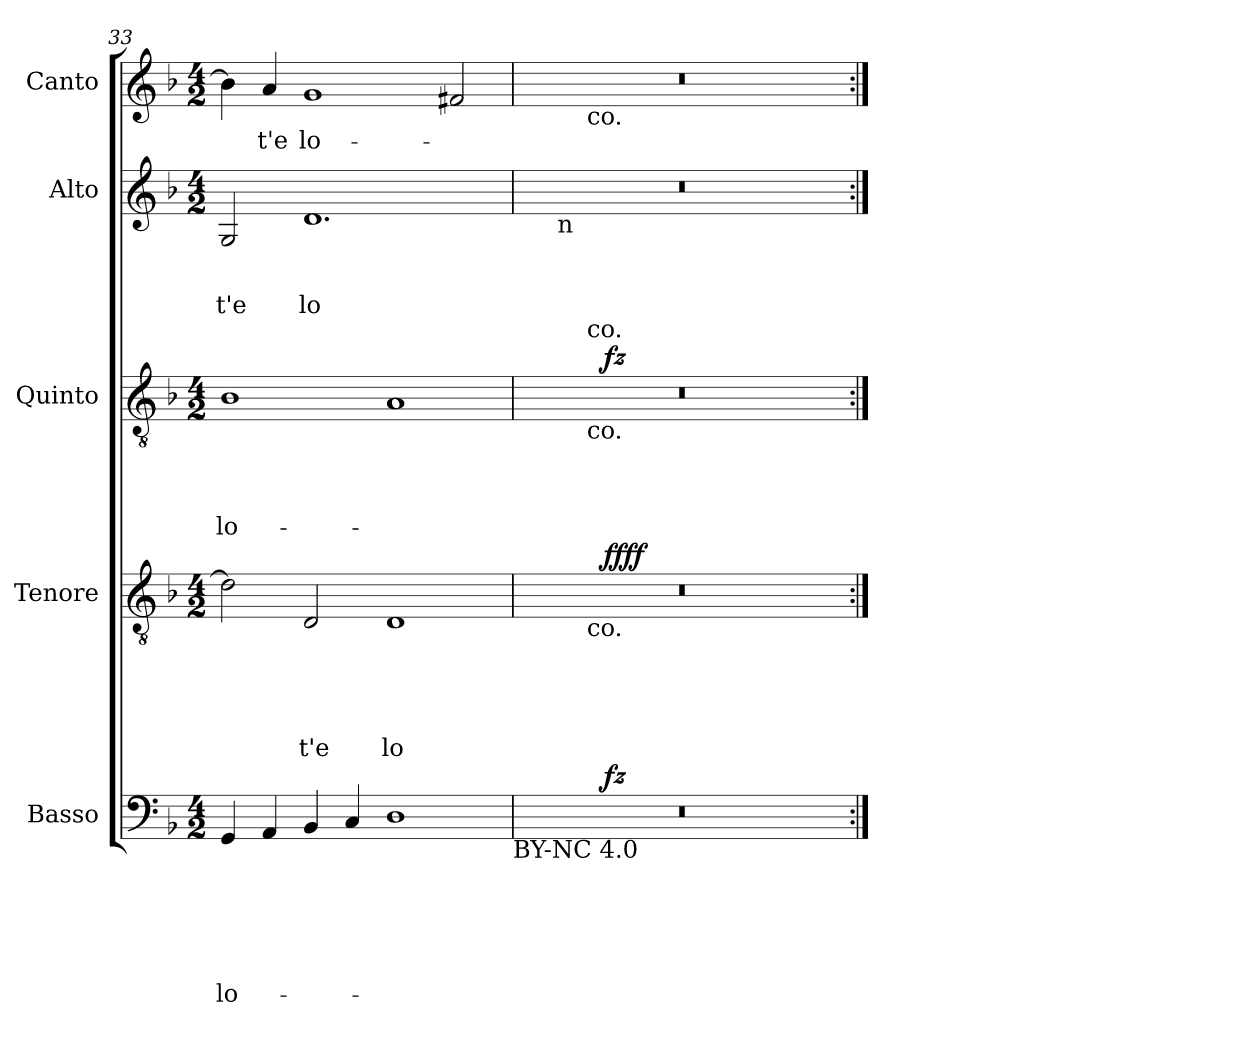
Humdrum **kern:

**kern	**text	**text	**text	**text	**text	**text	**dynam	**kern	**text	**text	**text	**text	**text	**dynam	**kern	**text	**text	**text	**text	**dynam	**kern	**text	**text	**text	**kern	**text	**dynam
*part5	*part5	*part5	*part5	*part5	*part5	*part5	*part5	*part4	*part4	*part4	*part4	*part4	*part4	*part4	*part3	*part3	*part3	*part3	*part3	*part3	*part2	*part2	*part2	*part2	*part1	*part1	*part1
*staff5	*staff5	*staff5	*staff5	*staff5	*staff5	*staff5	*staff5	*staff4	*staff4	*staff4	*staff4	*staff4	*staff4	*staff4	*staff3	*staff3	*staff3	*staff3	*staff3	*staff3	*staff2	*staff2	*staff2	*staff2	*staff1	*staff1	*staff1
*I"Basso	*	*	*	*	*	*	*	*I"Tenore	*	*	*	*	*	*	*I"Quinto	*	*	*	*	*	*I"Alto	*	*	*	*I"Canto	*	*
*clefF4	*	*	*	*	*	*	*	*clefGv2	*	*	*	*	*	*	*clefGv2	*	*	*	*	*	*clefG2	*	*	*	*clefG2	*	*
*ITrd-3c-5	*	*	*	*	*	*	*	*	*	*	*	*	*	*	*ITrd-3c-5	*	*	*	*	*	*ITrd-3c-5	*	*	*	*ITrd-3c-5	*	*
*k[b-e-]	*	*	*	*	*	*	*	*k[b-]	*	*	*	*	*	*	*k[b-e-]	*	*	*	*	*	*k[b-e-]	*	*	*	*k[b-e-]	*	*
*B-:	*	*	*	*	*	*	*	*F:	*	*	*	*	*	*	*B-:	*	*	*	*	*	*B-:	*	*	*	*B-:	*	*
*M4/2	*	*	*	*	*	*	*	*M4/2	*	*	*	*	*	*	*M4/2	*	*	*	*	*	*M4/2	*	*	*	*M4/2	*	*
=33	=33	=33	=33	=33	=33	=33	=33	=33	=33	=33	=33	=33	=33	=33	=33	=33	=33	=33	=33	=33	=33	=33	=33	=33	=33	=33	=33
!	!	!	!	!	!	!LO:LY:b	!	!	!	!	!	!	!	!	!	!	!	!	!LO:LY:b	!	!	!	!	!LO:LY:b	!	!	!
4C/	.	.	.	.	.	lo-	.	2d\]	.	.	.	.	.	.	1e-	.	.	.	lo-	.	2c/	.	.	t'e	4ee-\]	.	.
!	!	!	!	!	!	!	!	!	!	!	!	!	!	!	!	!	!	!	!	!	!	!	!	!	!	!LO:LY:b	!
4D/	.	.	.	.	.	.	.	.	.	.	.	.	.	.	.	.	.	.	.	.	.	.	.	.	4dd/	-t'e	.
!	!	!	!	!	!	!	!	!	!	!	!	!	!LO:LY:b	!	!	!	!	!	!	!	!	!	!	!LO:LY:b	!	!LO:LY:b	!
4E-/	.	.	.	.	.	.	.	2D/	.	.	.	.	-t'e	.	.	.	.	.	.	.	1.g	.	.	lo	1cc	lo-	.
4F/	.	.	.	.	.	.	.	.	.	.	.	.	.	.	.	.	.	.	.	.	.	.	.	.	.	.	.
!	!	!	!	!	!	!	!	!	!	!	!	!	!LO:LY:b	!	!	!	!	!	!	!	!	!	!	!	!	!	!
1G	.	.	.	.	.	.	.	1D	.	.	.	.	lo-	.	1d	.	.	.	.	.	.	.	.	.	.	.	.
.	.	.	.	.	.	.	.	.	.	.	.	.	.	.	.	.	.	.	.	.	.	.	.	.	2b/	.	.
!LO:TX:b:t=BY-NC 4.0	!	!	!	!	!	!	!	!	!	!	!	!	!	!	!	!	!	!	!	!	!	!	!	!	!	!	!
=34	=34	=34	=34	=34	=34	=34	=34	=34	=34	=34	=34	=34	=34	=34	=34	=34	=34	=34	=34	=34	=34	=34	=34	=34	=34	=34	=34
*^	*	*	*	*	*	*	*	*^	*	*	*	*	*	*	*^	*	*	*	*	*	*^	*	*	*	*^	*	*
*	*	*	*	*	*	*	*	*	*	*^	*	*	*	*	*	*	*	*^	*	*	*	*	*	*	*	*	*	*	*	*^	*	*
0r	4.ryy	.	.	.	.	.	.	.	0r	4.ryy	4ryy	.	.	.	.	.	.	0r	4.ryy	4ryy	.	.	.	.	.	0r	8..ryy	.	.	.	0r	4.ryy	4ryy	.	.
!	!	!	!	!	!	!	!	!	!	!	!	!	!	!	!	!	!	!	!	!	!	!	!	!	!	!	!LO:TX:b:t=n	!	!	!	!	!	!	!	!
.	.	.	.	.	.	.	.	.	.	.	.	.	.	.	.	.	.	.	.	.	.	.	.	.	.	.	1ryy	.	.	.	.	.	.	.	.
.	.	.	.	.	.	.	.	.	.	.	16ryy	.	.	.	.	.	.	.	.	16ryy	.	.	.	.	.	.	.	.	.	.	.	.	16ryy	.	.
!	!	!	!	!	!	!	!	!	!	!	!	!	!	!	!	!	!	!	!	!	!	!	!	!	!	!	!	!	!	!	!	!	!LO:TX:b:t=co.	!	!
!	!	!	!	!	!	!	!	!	!	!	!	!	!	!	!	!	!	!	!	!LO:TX:b:t=co.	!	!	!	!	!	!	!	!	!	!	!	!	!	!	!
!	!	!	!	!	!	!	!	!	!	!	!	!	!	!	!	!	!	!	!	!LO:TX:a:t=co.	!	!	!	!	!	!	!	!	!	!	!	!	!	!	!
!	!	!	!	!	!	!	!	!	!	!	!LO:TX:b:t=co.	!	!	!	!	!	!	!	!	!	!	!	!	!	!	!	!	!	!	!	!	!	!	!	!
.	.	.	.	.	.	.	.	.	.	.	1ryy	.	.	.	.	.	.	.	.	1ryy	.	.	.	.	.	.	.	.	.	.	.	.	1ryy	.	.
!	!	!	!	!	!	!	!	!LO:DY:b	!	!	!	!	!	!	!	!	!LO:DY:b	!	!	!	!	!	!	!	!LO:DY:b	!	!	!	!	!	!	!	!	!	!LO:DY:b
!	!	!	!	!	!	!	!	!	!	!	!	!	!	!	!	!	!	!	!	!	!	!	!	!	!	!	!	!	!	!	!	!	!	!	!LO:DY:n=1:b
.	1ryy	.	.	.	.	.	.	fz	.	1ryy	.	.	.	.	.	.	ffff	.	1ryy	.	.	.	.	.	fz	.	.	.	.	.	.	1ryy	.	.	fz ffff
.	.	.	.	.	.	.	.	.	.	.	.	.	.	.	.	.	.	.	.	.	.	.	.	.	.	.	2ryy	.	.	.	.	.	.	.	.
.	.	.	.	.	.	.	.	.	.	.	2ryy	.	.	.	.	.	.	.	.	2ryy	.	.	.	.	.	.	.	.	.	.	.	.	2ryy	.	.
.	2ryy	.	.	.	.	.	.	.	.	2ryy	.	.	.	.	.	.	.	.	2ryy	.	.	.	.	.	.	.	.	.	.	.	.	2ryy	.	.	.
.	.	.	.	.	.	.	.	.	.	.	.	.	.	.	.	.	.	.	.	.	.	.	.	.	.	.	4ryy	.	.	.	.	.	.	.	.
.	.	.	.	.	.	.	.	.	.	.	8.ryy	.	.	.	.	.	.	.	.	8.ryy	.	.	.	.	.	.	.	.	.	.	.	.	8.ryy	.	.
.	8ryy	.	.	.	.	.	.	.	.	8ryy	.	.	.	.	.	.	.	.	8ryy	.	.	.	.	.	.	.	.	.	.	.	.	8ryy	.	.	.
.	.	.	.	.	.	.	.	.	.	.	.	.	.	.	.	.	.	.	.	.	.	.	.	.	.	.	32ryy	.	.	.	.	.	.	.	.
*v	*v	*	*	*	*	*	*	*	*	*	*	*	*	*	*	*	*	*v	*v	*v	*	*	*	*	*	*v	*v	*	*	*	*v	*v	*v	*	*
*	*	*	*	*	*	*	*	*v	*v	*v	*	*	*	*	*	*	*	*	*	*	*	*	*	*	*	*	*	*	*
=:|!	=:|!	=:|!	=:|!	=:|!	=:|!	=:|!	=:|!	=:|!	=:|!	=:|!	=:|!	=:|!	=:|!	=:|!	=:|!	=:|!	=:|!	=:|!	=:|!	=:|!	=:|!	=:|!	=:|!	=:|!	=:|!	=:|!	=:|!
*-	*-	*-	*-	*-	*-	*-	*-	*-	*-	*-	*-	*-	*-	*-	*-	*-	*-	*-	*-	*-	*-	*-	*-	*-	*-	*-	*-
